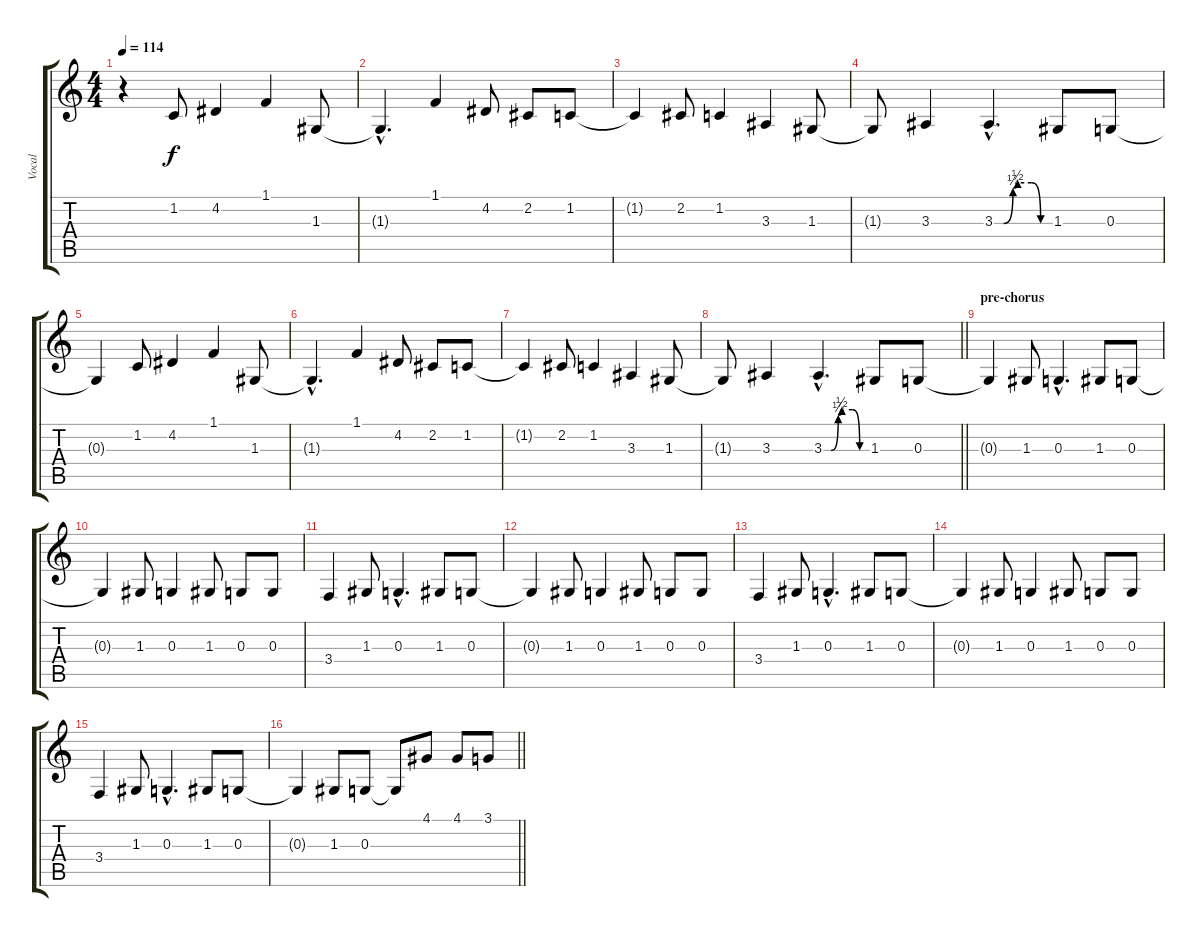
\track ("Vocal" "Vocal") {instrument cello}
\staff {score tabs}
\tuning (E4 B3 G3 D3 A2 E2) {hide}
\ts (4 4)
\tempo 114
\clef g2
\ks c
r.4{dy f} 1.2.8 4.2.4 1.1.4 1.3.8 |
1.3{hac t}.4{d} 1.1.4 4.2.8 2.2.8 1.2.8 |
1.2{t}.4 2.2.8 1.2.4 3.3.4 1.3.8 |
1.3{t}.8 3.3.4 3.3{be (custom 0 0 10 0 20 1 25 2 40 2 50 0 60 0) hac}.4{d} 1.3.8 0.3.8 |
0.3{t}.4 1.2.8 4.2.4 1.1.4 1.3.8 |
1.3{hac t}.4{d} 1.1.4 4.2.8 2.2.8 1.2.8 |
1.2{t}.4 2.2.8 1.2.4 3.3.4 1.3.8 |
\barLineRight lightlight
1.3{t}.8 3.3.4 3.3{be (custom 0 0 10 0 20 1 25 2 40 2 50 0 60 0) hac}.4{d} 1.3.8 0.3.8 |
\section ("" "pre-chorus")
0.3{t}.4 1.3.8 0.3{hac}.4{d} 1.3.8 0.3.8 |
0.3{t}.4 1.3.8 0.3.4 1.3.8 0.3.8 0.3.8 |
3.4.4 1.3.8 0.3{hac}.4{d} 1.3.8 0.3.8 |
0.3{t}.4 1.3.8 0.3.4 1.3.8 0.3.8 0.3.8 |
3.4.4 1.3.8 0.3{hac}.4{d} 1.3.8 0.3.8 |
0.3{t}.4 1.3.8 0.3.4 1.3.8 0.3.8 0.3.8 |
3.4.4 1.3.8 0.3{hac}.4{d} 1.3.8 0.3.8 |
\barLineRight lightlight
0.3{t}.4 1.3.8 0.3.8 0.3{t}.8 4.1.8 4.1.8 3.1.8
